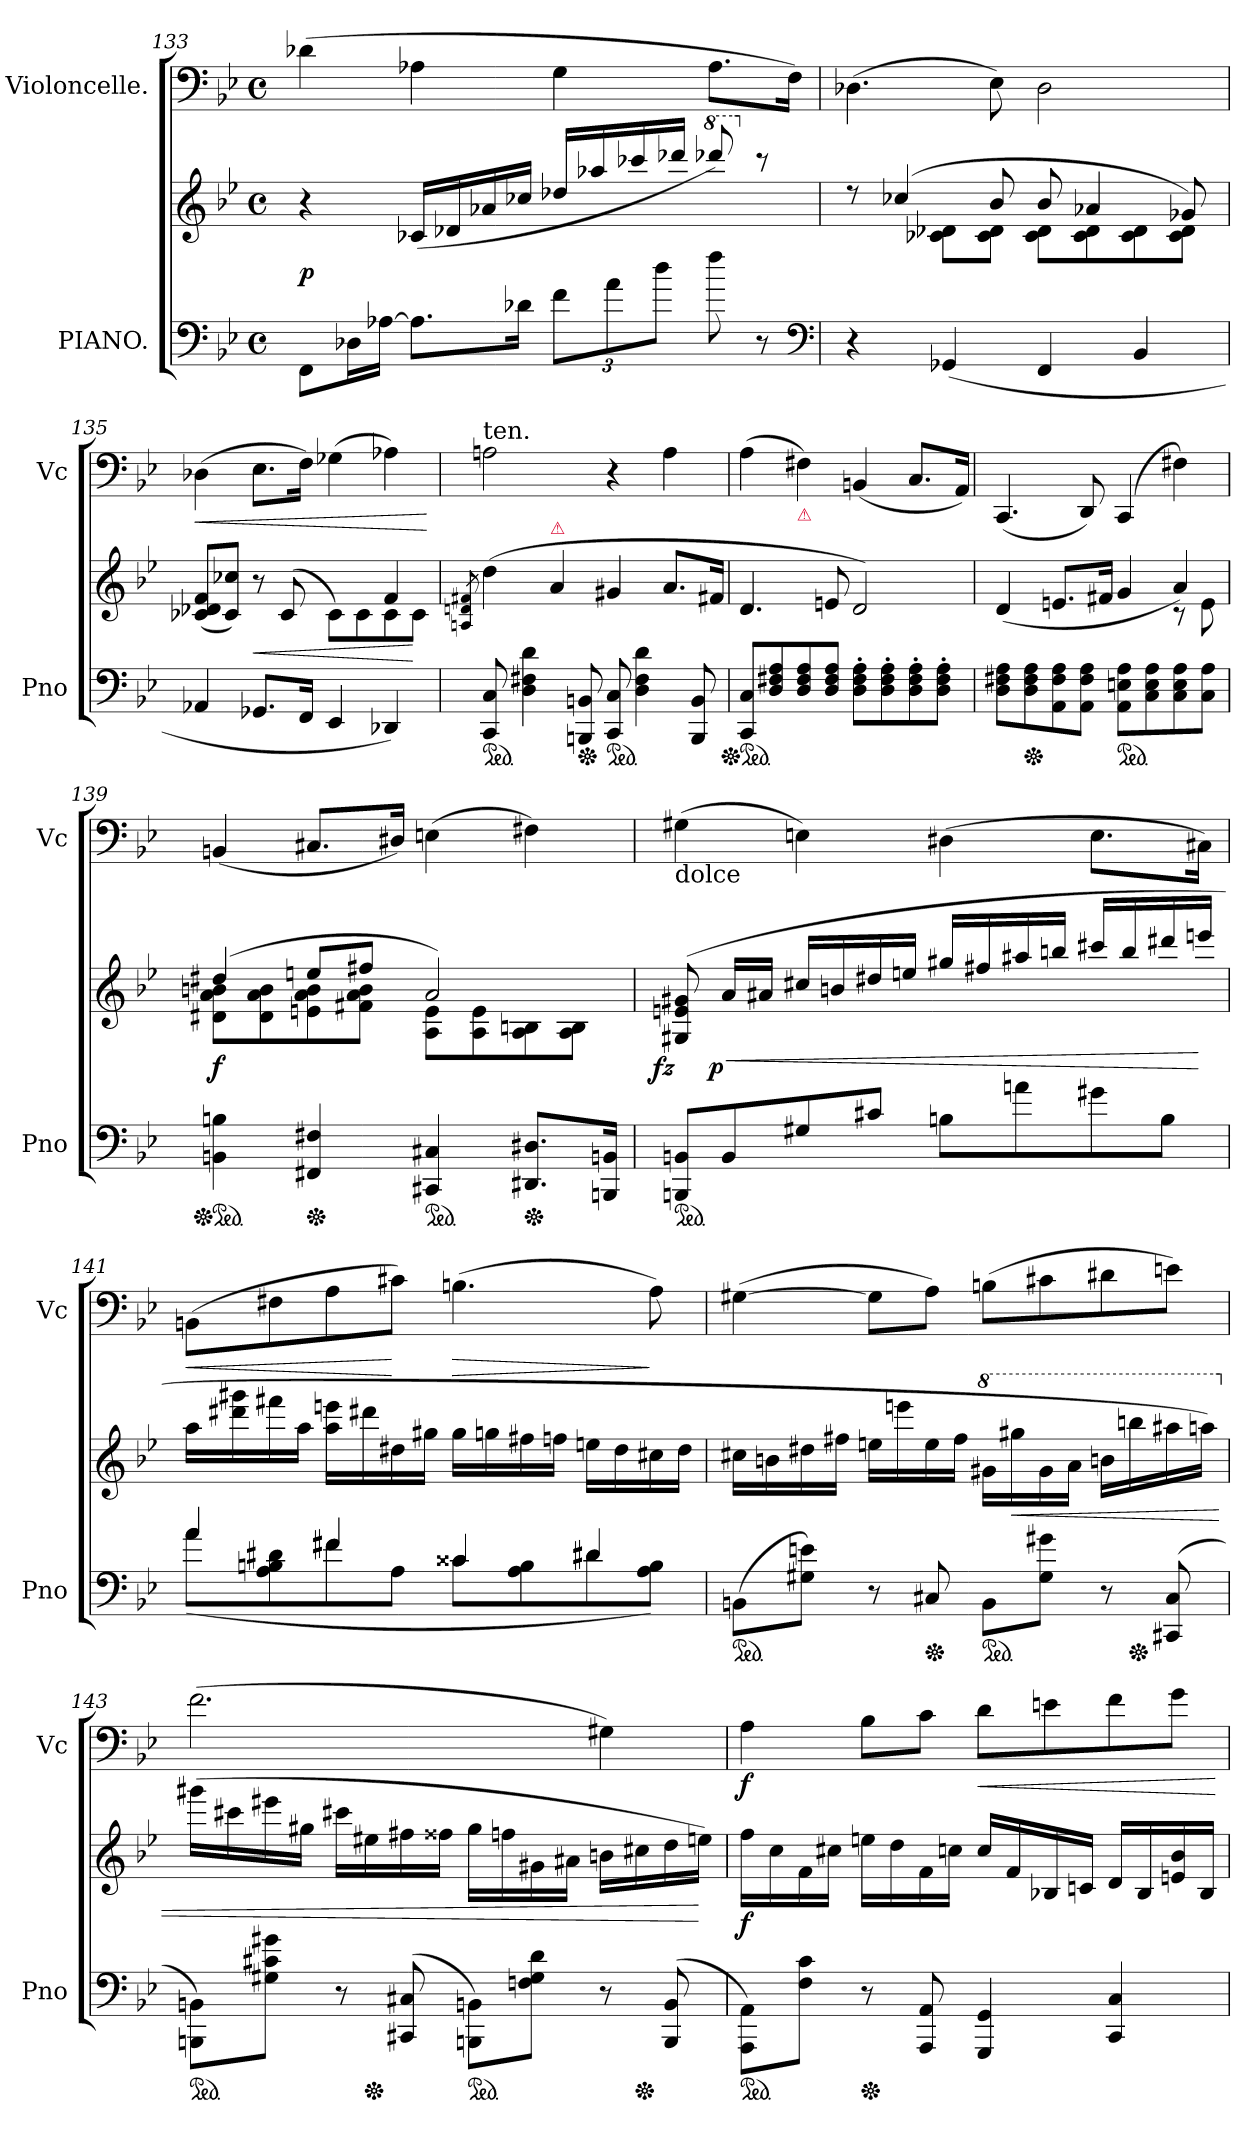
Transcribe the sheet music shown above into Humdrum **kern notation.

**kern	**kern	**dynam	**kern	**dynam
*part2	*part2	*part2	*part1	*part1
*staff3	*staff2	*staff2/3	*staff1	*staff1
*I"PIANO.	*	*	*I"Violoncelle.	*
*I'Pno	*	*	*I'Vc	*
*clefF4	*clefG2	*	*clefF4	*
*k[b-e-]	*k[b-e-]	*	*k[b-e-]	*
*M4/4	*M4/4	*	*M4/4	*
*met(c)	*met(c)	*	*met(c)	*
=133	=133	=133	=133	=133
8FF\L	4r	p	(>4d-X!	.
16D-X\L	.	.	.	.
[16A-X\JJ	.	.	.	.
8.A-L]	(>16c-XLL	.	4A-X!	.
.	16d-X	.	.	.
.	16a-X	.	.	.
16d-XJk	16cc-XJJ	.	.	.
12f\L	16dd-X/LL	.	4G!	.
.	16aa-X/	.	.	.
12a\	.	.	.	.
.	16ccc-X/	.	.	.
12dd\J	.	.	.	.
.	16ddd-X/JJ	.	.	.
*	*8va	*	*	*
8ff\	8dddd-X/)	.	8.A-!L	.
*	*X8va	*	*	*
8r	8rccc	.	.	.
.	.	.	16F!Jk)	.
*clefF4	*	*	*	*
=134	=134	=134	=134	=134
*	*^	*	*	*
4r	8rdd	4reyy	.	(>4.D-X!	.
.	(>4cc-X	.	.	.	.
(<4GG-X	.	8c-X 8d-XL	.	.	.
.	8b-	8c- 8d-J	.	8E-!)	.
4FF	8b-	8c- 8d-L	.	2D-!	.
.	4a-X	8c- 8d-	.	.	.
4BB-	.	8c- 8d-	.	.	.
.	8g-X)	8c- 8d-J	.	.	.
=135	=135	=135	=135	=135	=135
!	!	!	!	!	!LO:HP:b
4AA-X	(>8c-X 8d-X 8fL	4rFyy	.	(>4D-X!	<
.	8c- 8cc-XJ)	.	.	.	.
8.GG-XL	4rddyy	8r	<	8.E-!L	.
.	.	(>8c-	.	.	.
16FFJk	.	.	.	16F!Jk)	.
4EE-	4rddyy	8c-L)	.	(>4G-X!	.
.	.	8c-	.	.	.
4DD-X)	4f	8c-	.	4A-X!)	.
.	.	8c-J	[	.	.
*	*v	*v	*	*	*
.	.	.	.	[
=136	=136	=136	=136	=136
.	8qAn/ 8qdn/ 8qf#X/	.	.	.
!	!	!	!LO:TX:a:t=ten.	!
*ped	*	*	*	*
8CC 8C	(>4dd	.	2An!	.
4D 4F#X 4d	.	.	.	.
!	!LO:TX:a:color=crimson:t=⚠	!	!	!
.	4a	.	.	.
*Xped	*	*	*	*
8BBBn 8BBn	.	.	.	.
*ped	*	*	*	*
8CC 8C	4g#X	.	4r	.
4D 4F# 4d	.	.	.	.
.	8.aL	.	4A!	.
8BBB 8BB	.	.	.	.
.	16f#XJk	.	.	.
=137	=137	=137	=137	=137
*Xped	*	*	*	*
*ped	*	*	*	*
8CC 8CL	4.d	.	(>4A!	.
8D 8F#X 8A	.	.	.	.
!	!	!	!LO:TX:b:color=crimson:t=⚠	!
8D 8F# 8A	.	.	4F#X!)	.
8D 8F# 8AJ	8en	.	.	.
8D'> 8F#'> 8A'>L	2d)	.	(<4BBn!	.
8D'> 8F#'> 8A'>	.	.	.	.
8D'> 8F#'> 8A'>	.	.	8.C!L	.
8D'> 8F#'> 8A'>J	.	.	.	.
.	.	.	16AA!Jk)	.
=138	=138	=138	=138	=138
*	*^	*	*	*
8D 8F#X 8AL	(>4d	2rAyy	.	(<4.CC!	.
*Xped	*	*	*	*	*
8D 8F# 8A	.	.	.	.	.
8AA 8F# 8A	8.enL	.	.	.	.
8AA 8F# 8AJ	.	.	.	8DD!)	.
.	16f#XJk	.	.	.	.
*ped	*	*	*	*	*
8AA 8En 8AL	4g	4rcyy	.	(<4CC!	.
8C 8E 8A	.	.	.	.	.
8C 8E 8A	4a)	8rc	.	4F#X!)	.
8C 8AJ	.	8e	.	.	.
=139	=139	=139	=139	=139	=139
*Xped	*	*	*	*	*
*ped	*	*	*	*	*
4BBn 4Bn	(>4dd#X	8d#X 8a 8bnL	f	(<4BBn!	.
.	.	8d# 8a 8b	.	.	.
*Xped	*	*	*	*	*
4FF#X 4F#X	8eenL	8en 8a 8b	.	8.C#X!L	.
.	8ff#XJ	8f#X 8a 8bJ	.	.	.
.	.	.	.	16D#X!Jk)	.
*ped	*	*	*	*	*
4CC#X 4C#X	2a)	8A 8eL	.	(>4En!	.
.	.	8A 8e	.	.	.
*Xped	*	*	*	*	*
8.DD#X 8.D#XL	.	8A 8Bn	.	4F#X!)	.
.	.	8A 8BJ	.	.	.
16BBBn 16BBnJk	.	.	.	.	.
*	*v	*v	*	*	*
=140	=140	=140	=140	=140
!	!	!	!LO:TX:b:t=dolce	!
!	!	!LO:DY:rj	!	!
*ped	*	*	*	*
8BBBn 8BBnL	(>8G#X 8en 8g#X	fz	(>4G#X!	.
!	!	!LO:DY:n=1:rj	!	!
8BB	16aLL	< p	.	.
.	16a#XJJ	.	.	.
8G#X	16cc#XLL	.	4En!)	.
.	16bn	.	.	.
8c#XJ	16dd#X/	.	.	.
.	16eenJJ	.	.	.
8BnL	16gg#XLL	.	(>4D#X!	.
.	16ff#X	.	.	.
8an\	16aa#X/	.	.	.
.	16bbn/JJ	.	.	.
8g#X	16ccc#XLL	.	8.E!L	.
.	16bb	.	.	.
8BJ	16ddd#X/	.	.	.
.	16eeenJJ	[	16C#X!Jk)	.
=141	=141	=141	=141	=141
*^	*	*	*	*
!	!	!	!	!	!LO:HP:b
4a	(>8aL	16aaLL	.	(>8BBn!L	<
.	.	16ddd#X 16ggg#X	.	.	.
.	8A 8Bn 8d#X	16fff#X	.	8F#X!	.
.	.	16aaJJ	.	.	.
4f#X	8f#X	16aa 16eeenLL	.	8A!	.
.	.	16ddd#X	.	.	.
.	8AJ	16dd#X	.	8c#X!J)	[
.	.	16gg#XJJ	.	.	.
!	!	!	!	!	!LO:HP:b
4c##X	8c##XL	16gg#LL	.	(>4.Bn!	>
.	.	16ggn	.	.	.
.	8A 8B	16ff#X	.	.	.
.	.	16ffnJJ	.	.	.
4d#X	8d#X	16eenLL	.	.	.
.	.	16dd#	.	.	.
.	8A 8BJ)	16cc#X	.	8A!)	]
.	.	16dd#JJ	.	.	.
*v	*v	*	*	*	*
=142	=142	=142	=142	=142
*ped	*	*	*	*
(>8BBnL	16cc#XLL	.	(>[4G#X!	.
.	16bn	.	.	.
8G#X 8enJ)	16dd#X	.	.	.
.	16ff#XJJ	.	.	.
8r	16eenLL	.	8G#!L]	.
.	16eeen	.	.	.
*Xped	*	*	*	*
8C#X	16ee	.	8A!J)	.
.	16ff#JJ	.	.	.
*	*8va	*	*	*
*ped	*	*	*	*
8BBL	16gg#XLL	.	(>8Bn!L	.
.	16ggg#X	<	.	.
8G# 8g#XJ	16gg#	.	8c#X!	.
.	16aaJJ	.	.	.
8r	16bbnLL	.	8d#X!	.
*Xped	*	*	*	*
.	16bbbn	.	.	.
(<8CC#X 8C#	16aaa#X	.	8en!J)	.
.	16aaanJJ)	.	.	.
=143	=143	=143	=143	=143
*	*X8va	*	*	*
*ped	*	*	*	*
8BBBn 8BBnL)	(>16ggg#XLL	.	(>2.f!	.
.	16ccc#X	.	.	.
8G#X 8c#X 8g#XJ	16eee#X	.	.	.
.	16gg#XJJ	.	.	.
8r	16ccc#XLL	.	.	.
*Xped	*	*	*	*
.	16ee#X	.	.	.
(<8CC#X 8C#X	16ff#X	.	.	.
.	16ff##XJJ	.	.	.
*ped	*	*	*	*
8BBBn\ 8BBn\L)	16gg#LL	.	.	.
.	16ffn	.	.	.
8Fn 8G# 8dJ	16g#X	.	.	.
.	16a#XJJ	.	.	.
8r	16bnLL	.	4G#X!)	.
*Xped	*	*	*	*
.	16cc#X	.	.	.
(<8BBB 8BB	16dd	.	.	.
.	16eenJJ)	[	.	.
=144	=144	=144	=144	=144
*ped	*	*	*	*
8AAA\ 8AA\L)	16ff\LL	f	4A!	f
.	16cc\	.	.	.
8F 8cJ	16f\	.	.	.
.	16cc#X\JJ	.	.	.
*Xped	*	*	*	*
8r	16een\LL	.	8B-!L	.
.	16dd\	.	.	.
8AAA 8AA	16f\	.	8c!J	.
.	16ccn\JJ	.	.	.
!	!	!	!	!LO:HP:b
4GGG 4GG	16ccLL	.	8d!L	<
.	16f	.	.	.
.	16B-X	.	8en!	.
.	16cnJJ	.	.	.
4CC 4C	16dLL	.	8f!	.
.	16B-	.	.	.
.	16en 16b-	.	8g!J	.
.	16B-JJ	.	.	.
.	.	.	.	[
=	=	=	=	=
*-	*-	*-	*-	*-
